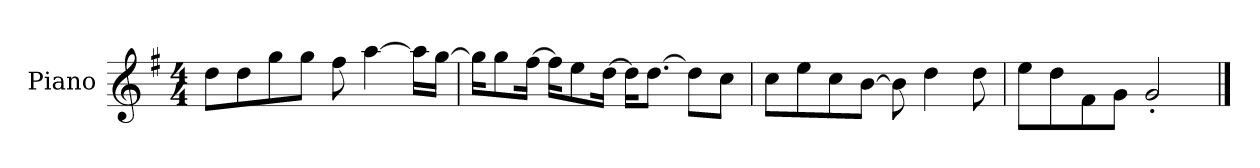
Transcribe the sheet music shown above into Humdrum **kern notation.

**kern
*part1
*staff1
*I"Piano
*I'P-no
*clefG2
*k[f#]
*M4/4
*MM90
=1
8dd\L
8dd\
8gg\
8gg\J
8ff#\
[4aa\
16aa\LL]
[16gg\JJ
=2
16gg\KL]
8gg\
[16ff#\Jk
16ff#\KL]
8ee\
[16dd\Jk
16dd\KL]
[8.dd\J
8dd\L]
8cc\J
=3
8cc\L
8ee\
8cc\
[8b\J
8b\]
4dd\
8dd\
=4
8ee\L
8dd\
8f#\
8g\J
2g'/
==
*-
